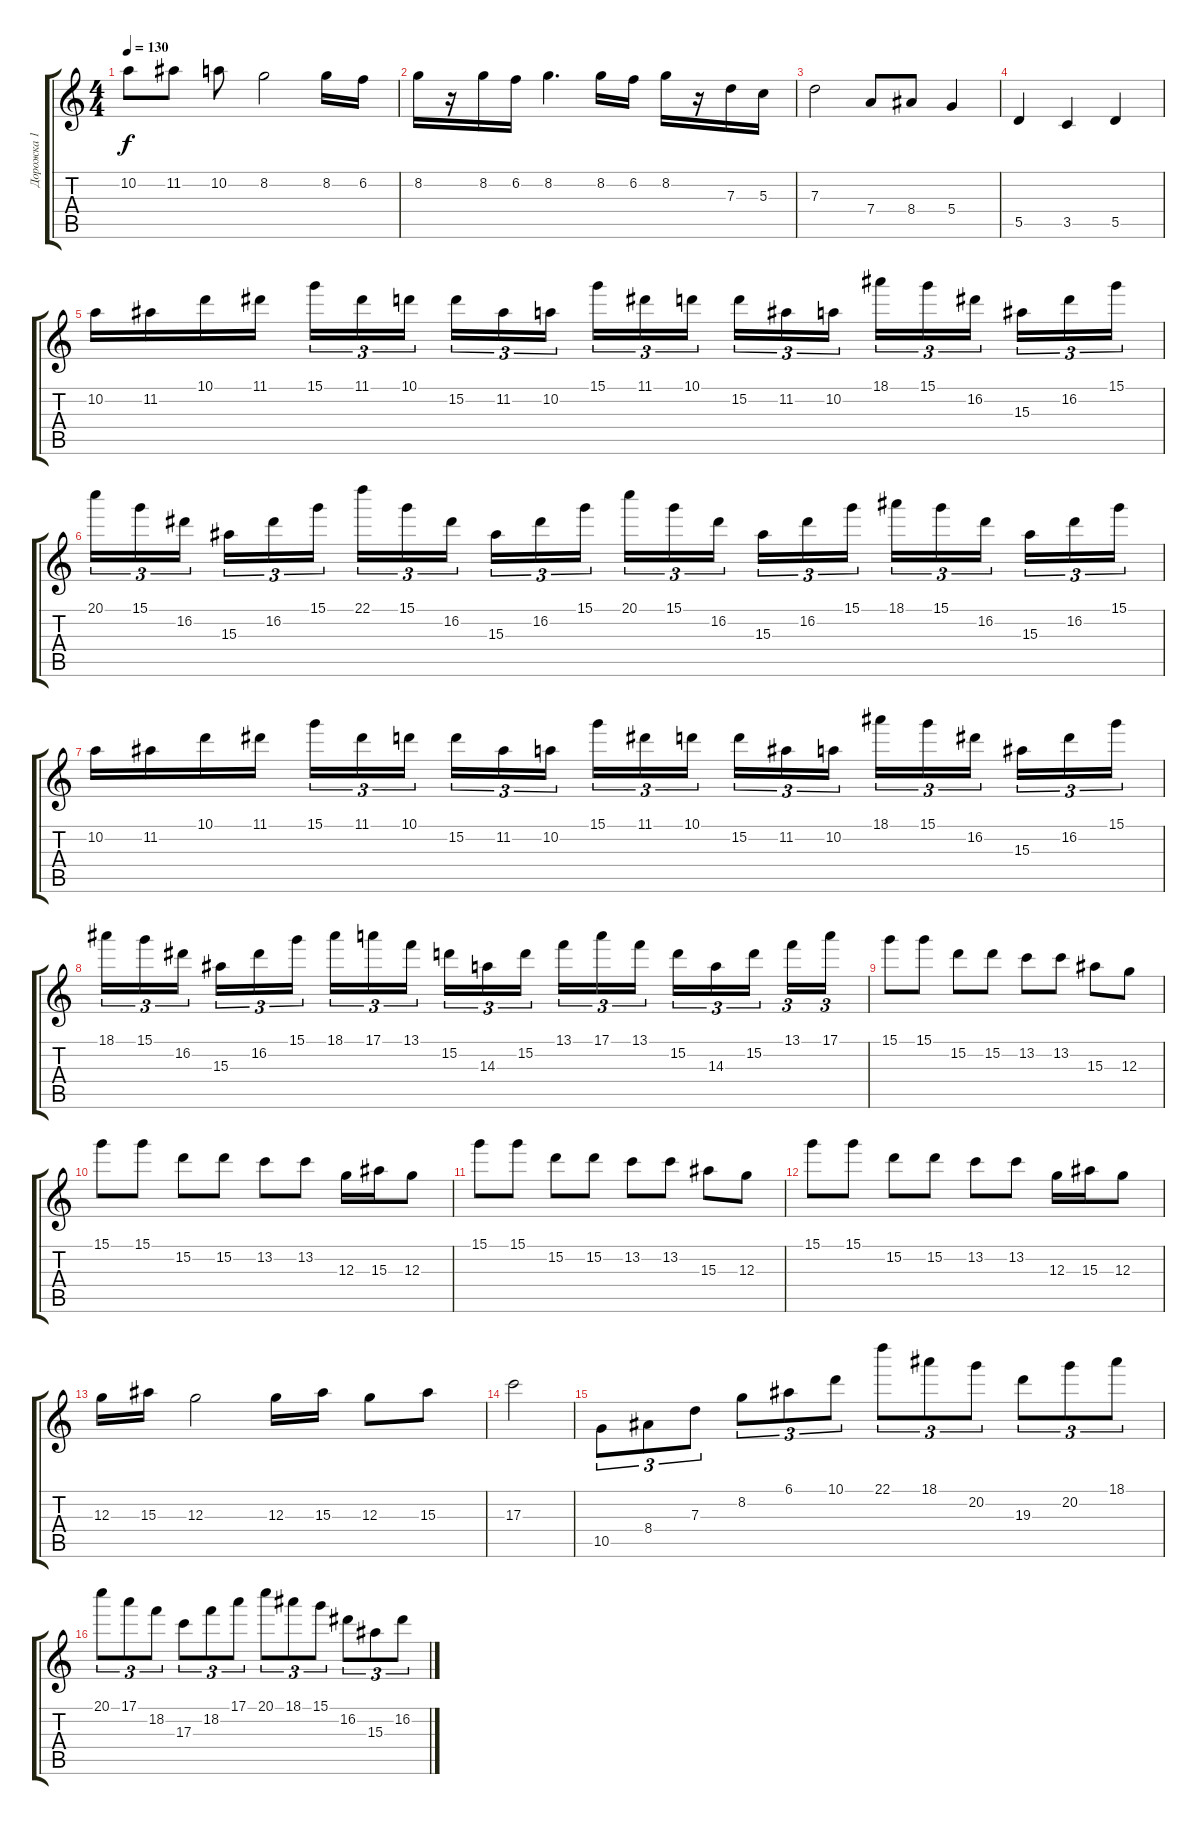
\track ("Дорожка 1" "Дорожка 1") {instrument distortionguitar}
\staff {score tabs}
\tuning (E4 B3 G3 D3 A2 E2) {hide}
\ts (4 4)
\tempo 130
\clef g2
\ks c
10.2.8{dy f} 11.2.8 10.2.8 8.2.2 8.2.16 6.2.16 |
8.2.16 r.16 8.2.16 6.2.16 8.2.4{d} 8.2.16 6.2.16 8.2.16 r.16 7.3.16 5.3.16 |
7.3.2 7.4.8 8.4.8 5.4.4 |
5.5.4 3.5.4 5.5.4 |
10.2.16 11.2.16 10.1.16 11.1.16 15.1.16{tu (3 2)} 11.1.16{tu (3 2)} 10.1.16{tu (3 2) beam splitsecondary} 15.2.16{tu (3 2)} 11.2.16{tu (3 2)} 10.2.16{tu (3 2)} 15.1.16{tu (3 2)} 11.1.16{tu (3 2)} 10.1.16{tu (3 2) beam splitsecondary} 15.2.16{tu (3 2)} 11.2.16{tu (3 2)} 10.2.16{tu (3 2)} 18.1.16{tu (3 2)} 15.1.16{tu (3 2)} 16.2.16{tu (3 2) beam splitsecondary} 15.3.16{tu (3 2)} 16.2.16{tu (3 2)} 15.1.16{tu (3 2)} |
20.1.16{tu (3 2)} 15.1.16{tu (3 2)} 16.2.16{tu (3 2) beam splitsecondary} 15.3.16{tu (3 2)} 16.2.16{tu (3 2)} 15.1.16{tu (3 2)} 22.1.16{tu (3 2)} 15.1.16{tu (3 2)} 16.2.16{tu (3 2) beam splitsecondary} 15.3.16{tu (3 2)} 16.2.16{tu (3 2)} 15.1.16{tu (3 2)} 20.1.16{tu (3 2)} 15.1.16{tu (3 2)} 16.2.16{tu (3 2) beam splitsecondary} 15.3.16{tu (3 2)} 16.2.16{tu (3 2)} 15.1.16{tu (3 2)} 18.1.16{tu (3 2)} 15.1.16{tu (3 2)} 16.2.16{tu (3 2) beam splitsecondary} 15.3.16{tu (3 2)} 16.2.16{tu (3 2)} 15.1.16{tu (3 2)} |
10.2.16 11.2.16 10.1.16 11.1.16 15.1.16{tu (3 2)} 11.1.16{tu (3 2)} 10.1.16{tu (3 2) beam splitsecondary} 15.2.16{tu (3 2)} 11.2.16{tu (3 2)} 10.2.16{tu (3 2)} 15.1.16{tu (3 2)} 11.1.16{tu (3 2)} 10.1.16{tu (3 2) beam splitsecondary} 15.2.16{tu (3 2)} 11.2.16{tu (3 2)} 10.2.16{tu (3 2)} 18.1.16{tu (3 2)} 15.1.16{tu (3 2)} 16.2.16{tu (3 2) beam splitsecondary} 15.3.16{tu (3 2)} 16.2.16{tu (3 2)} 15.1.16{tu (3 2)} |
18.1.16{tu (3 2)} 15.1.16{tu (3 2)} 16.2.16{tu (3 2) beam splitsecondary} 15.3.16{tu (3 2)} 16.2.16{tu (3 2)} 15.1.16{tu (3 2)} 18.1.16{tu (3 2)} 17.1.16{tu (3 2)} 13.1.16{tu (3 2) beam splitsecondary} 15.2.16{tu (3 2)} 14.3.16{tu (3 2)} 15.2.16{tu (3 2)} 13.1.16{tu (3 2)} 17.1.16{tu (3 2)} 13.1.16{tu (3 2) beam splitsecondary} 15.2.16{tu (3 2)} 14.3.16{tu (3 2)} 15.2.16{tu (3 2)} 13.1.16{tu (3 2)} 17.1.16{tu (3 2)} |
15.1.8 15.1.8 15.2.8 15.2.8 13.2.8 13.2.8 15.3.8 12.3.8 |
15.1.8 15.1.8 15.2.8 15.2.8 13.2.8 13.2.8 12.3.16 15.3.16 12.3.8 |
15.1.8 15.1.8 15.2.8 15.2.8 13.2.8 13.2.8 15.3.8 12.3.8 |
15.1.8 15.1.8 15.2.8 15.2.8 13.2.8 13.2.8 12.3.16 15.3.16 12.3.8 |
12.3.16 15.3.16 12.3.2 12.3.16 15.3.16 12.3.8 15.3.8 |
17.3.2 |
10.5.8{tu (3 2)} 8.4.8{tu (3 2)} 7.3.8{tu (3 2)} 8.2.8{tu (3 2)} 6.1.8{tu (3 2)} 10.1.8{tu (3 2)} 22.1.8{tu (3 2)} 18.1.8{tu (3 2)} 20.2.8{tu (3 2)} 19.3.8{tu (3 2)} 20.2.8{tu (3 2)} 18.1.8{tu (3 2)} |
20.1.8{tu (3 2)} 17.1.8{tu (3 2)} 18.2.8{tu (3 2)} 17.3.8{tu (3 2)} 18.2.8{tu (3 2)} 17.1.8{tu (3 2)} 20.1.8{tu (3 2)} 18.1.8{tu (3 2)} 15.1.8{tu (3 2)} 16.2.8{tu (3 2)} 15.3.8{tu (3 2)} 16.2.8{tu (3 2)}
